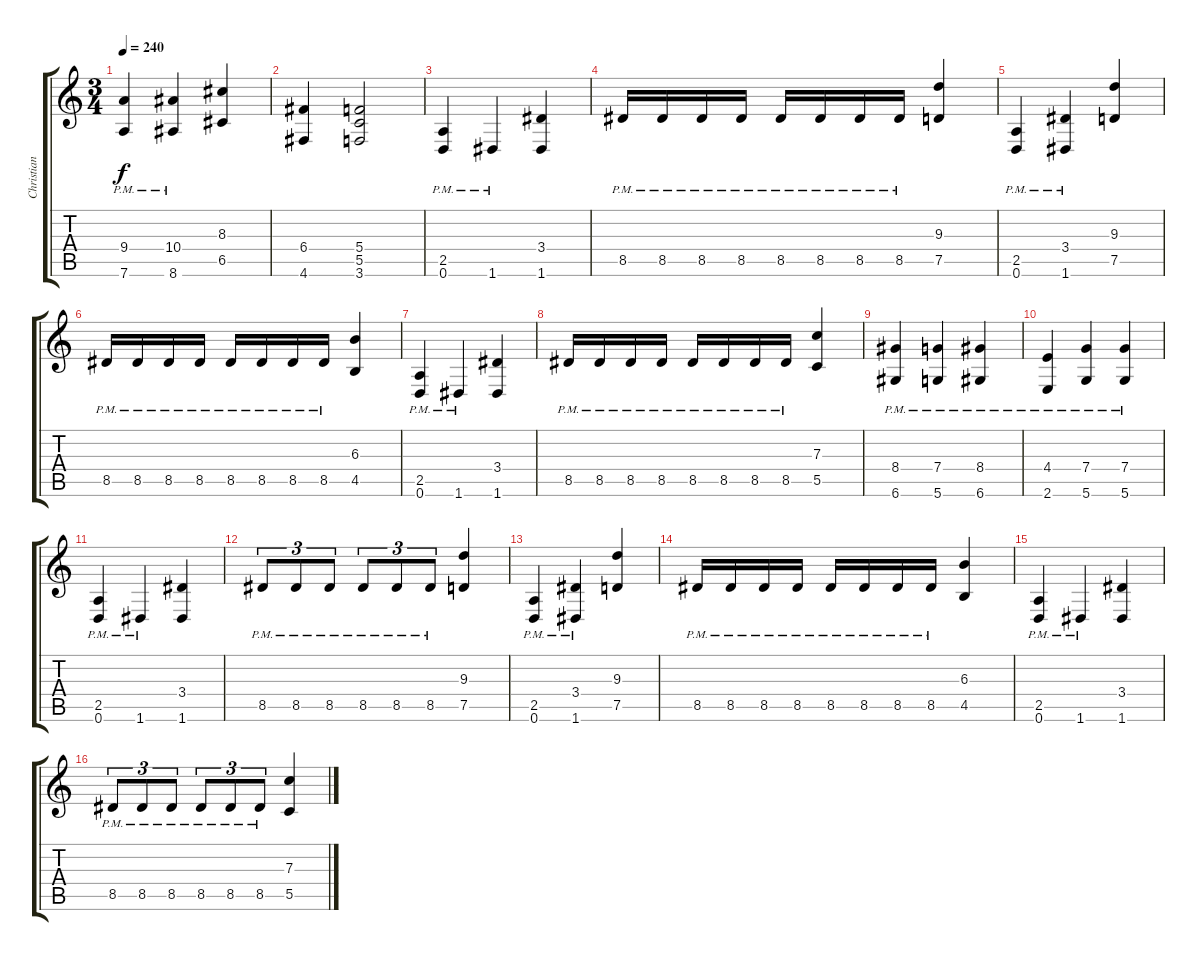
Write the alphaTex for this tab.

\track ("Christian Muenzner - guitar" "Christian ") {instrument distortionguitar}
\staff {score tabs}
\tuning (D4 A3 F3 C3 G2 D2) {hide}
\ts (3 4)
\tempo 240
\clef g2
\ks c
(9.4{pm} 7.6{pm}).4{dy f} (10.4{pm} 8.6{pm}).4 (8.3 6.5).4 |
(6.4 4.6).4 (5.4 5.5 3.6).2 |
(2.5{pm} 0.6{pm}).4 1.6{pm}.4 (3.4 1.6).4 |
8.5{pm}.16 8.5{pm}.16 8.5{pm}.16 8.5{pm}.16 8.5{pm}.16 8.5{pm}.16 8.5{pm}.16 8.5{pm}.16 (9.3 7.5).4 |
(2.5{pm} 0.6{pm}).4 (3.4{pm} 1.6{pm}).4 (9.3 7.5).4 |
8.5{pm}.16 8.5{pm}.16 8.5{pm}.16 8.5{pm}.16 8.5{pm}.16 8.5{pm}.16 8.5{pm}.16 8.5{pm}.16 (6.3 4.5).4 |
(2.5{pm} 0.6{pm}).4 1.6{pm}.4 (3.4 1.6).4 |
8.5{pm}.16 8.5{pm}.16 8.5{pm}.16 8.5{pm}.16 8.5{pm}.16 8.5{pm}.16 8.5{pm}.16 8.5{pm}.16 (7.3 5.5).4 |
(8.4{pm} 6.6{pm}).4 (7.4{pm} 5.6{pm}).4 (8.4{pm} 6.6{pm}).4 |
(4.4{pm} 2.6{pm}).4 (7.4{pm} 5.6{pm}).4 (7.4{pm} 5.6{pm}).4 |
(2.5{pm} 0.6{pm}).4 1.6{pm}.4 (3.4 1.6).4 |
8.5{pm}.8{tu (3 2)} 8.5{pm}.8{tu (3 2)} 8.5{pm}.8{tu (3 2)} 8.5{pm}.8{tu (3 2)} 8.5{pm}.8{tu (3 2)} 8.5{pm}.8{tu (3 2)} (9.3 7.5).4 |
(2.5{pm} 0.6{pm}).4 (3.4{pm} 1.6{pm}).4 (9.3 7.5).4 |
8.5{pm}.16 8.5{pm}.16 8.5{pm}.16 8.5{pm}.16 8.5{pm}.16 8.5{pm}.16 8.5{pm}.16 8.5{pm}.16 (6.3 4.5).4 |
(2.5{pm} 0.6{pm}).4 1.6{pm}.4 (3.4 1.6).4 |
8.5{pm}.8{tu (3 2)} 8.5{pm}.8{tu (3 2)} 8.5{pm}.8{tu (3 2)} 8.5{pm}.8{tu (3 2)} 8.5{pm}.8{tu (3 2)} 8.5{pm}.8{tu (3 2)} (7.3 5.5).4
